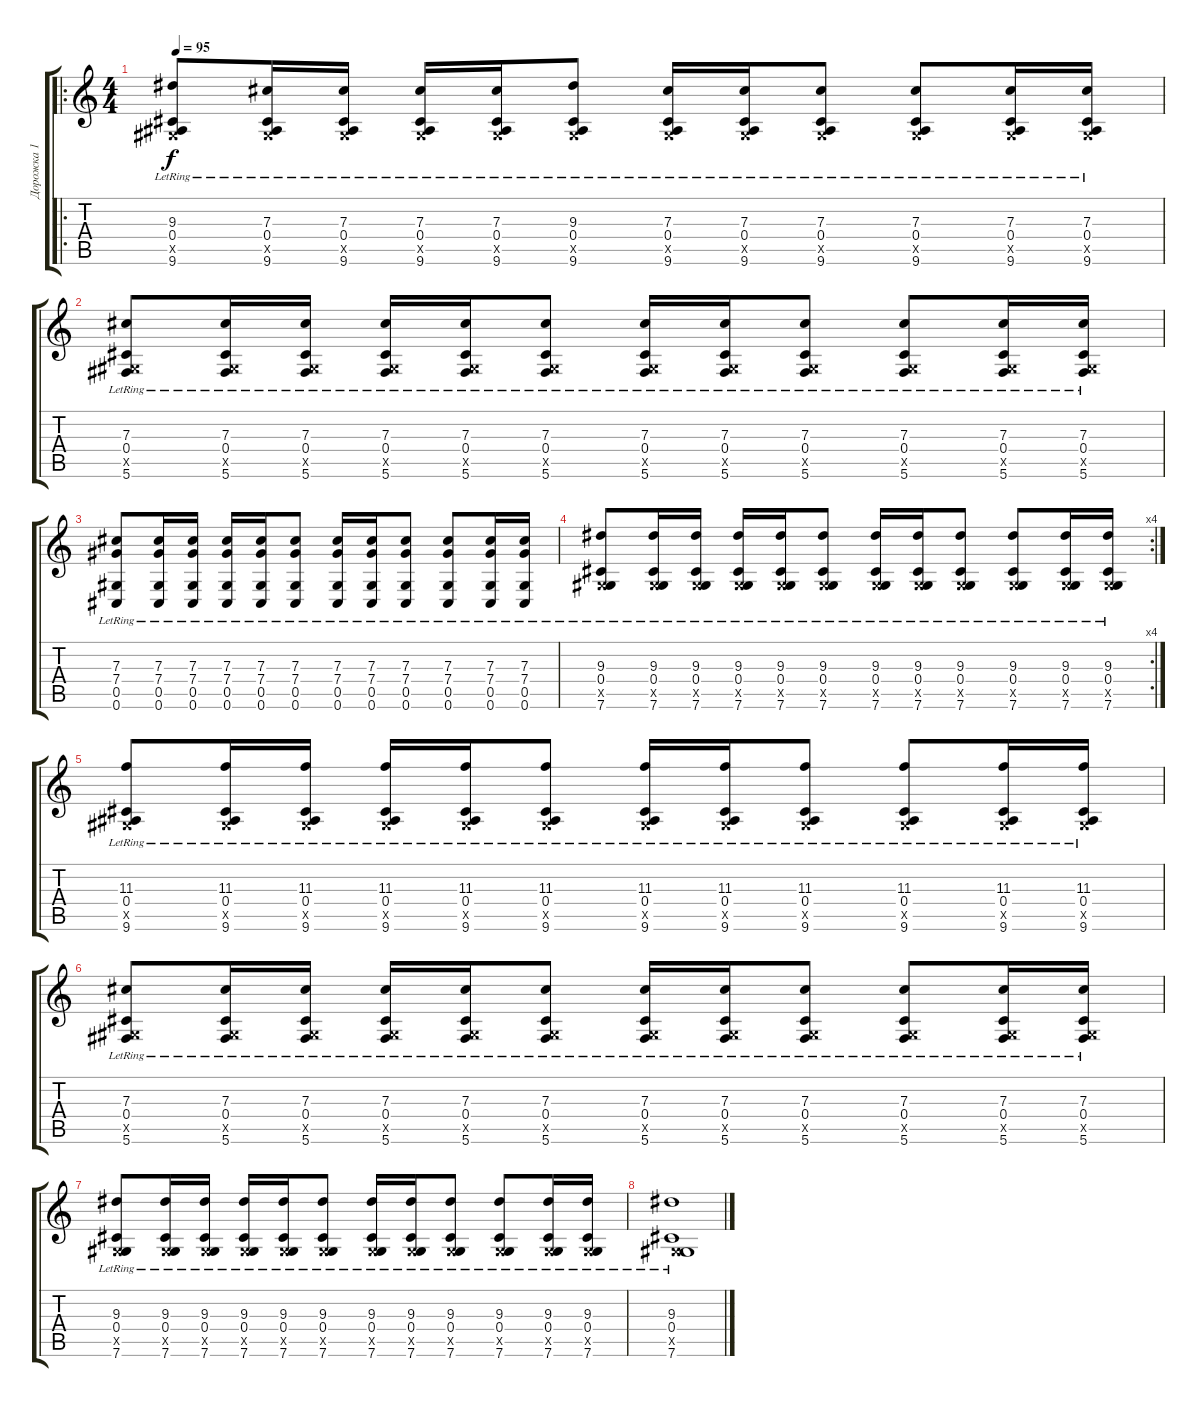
\track ("Дорожка 1" "Дорожка 1") {instrument acousticguitarnylon}
\staff {score tabs}
\tuning (Eb4 Bb3 Gb3 Db3 Ab2 Db2) {hide}
\ro
\ts (4 4)
\tempo 95
\clef g2
\ks c
(9.3{lr} 0.4{lr} 0.5{x} 9.6{lr}).8{dy f} (7.3{lr} 0.4{lr} 0.5{x} 9.6{lr}).16 (7.3{lr} 0.4{lr} 0.5{x} 9.6{lr}).16 (7.3{lr} 0.4{lr} 0.5{x} 9.6{lr}).16 (7.3{lr} 0.4{lr} 0.5{x} 9.6{lr}).16 (9.3{lr} 0.4{lr} 0.5{x} 9.6{lr}).8 (7.3{lr} 0.4{lr} 0.5{x} 9.6{lr}).16 (7.3{lr} 0.4{lr} 0.5{x} 9.6{lr}).16 (7.3{lr} 0.4{lr} 0.5{x} 9.6{lr}).8 (7.3{lr} 0.4{lr} 0.5{x} 9.6{lr}).8 (7.3{lr} 0.4{lr} 0.5{x} 9.6{lr}).16 (7.3{lr} 0.4{lr} 0.5{x} 9.6{lr}).16 |
(7.3{lr} 0.4{lr} 0.5{x} 5.6{lr}).8 (7.3{lr} 0.4{lr} 0.5{x} 5.6{lr}).16 (7.3{lr} 0.4{lr} 0.5{x} 5.6{lr}).16 (7.3{lr} 0.4{lr} 0.5{x} 5.6{lr}).16 (7.3{lr} 0.4{lr} 0.5{x} 5.6{lr}).16 (7.3{lr} 0.4{lr} 0.5{x} 5.6{lr}).8 (7.3{lr} 0.4{lr} 0.5{x} 5.6{lr}).16 (7.3{lr} 0.4{lr} 0.5{x} 5.6{lr}).16 (7.3{lr} 0.4{lr} 0.5{x} 5.6{lr}).8 (7.3{lr} 0.4{lr} 0.5{x} 5.6{lr}).8 (7.3{lr} 0.4{lr} 0.5{x} 5.6{lr}).16 (7.3{lr} 0.4{lr} 0.5{x} 5.6{lr}).16 |
(7.3{lr} 7.4{lr} 0.5{lr} 0.6{lr}).8 (7.3{lr} 7.4{lr} 0.5{lr} 0.6{lr}).16 (7.3{lr} 7.4{lr} 0.5{lr} 0.6{lr}).16 (7.3{lr} 7.4{lr} 0.5{lr} 0.6{lr}).16 (7.3{lr} 7.4{lr} 0.5{lr} 0.6{lr}).16 (7.3{lr} 7.4{lr} 0.5{lr} 0.6{lr}).8 (7.3{lr} 7.4{lr} 0.5{lr} 0.6{lr}).16 (7.3{lr} 7.4{lr} 0.5{lr} 0.6{lr}).16 (7.3{lr} 7.4{lr} 0.5{lr} 0.6{lr}).8 (7.3{lr} 7.4{lr} 0.5{lr} 0.6{lr}).8 (7.3{lr} 7.4{lr} 0.5{lr} 0.6{lr}).16 (7.3{lr} 7.4{lr} 0.5{lr} 0.6{lr}).16 |
\rc 4
(9.3{lr} 0.4{lr} 0.5{x} 7.6{lr}).8 (9.3{lr} 0.4{lr} 0.5{x} 7.6{lr}).16 (9.3{lr} 0.4{lr} 0.5{x} 7.6{lr}).16 (9.3{lr} 0.4{lr} 0.5{x} 7.6{lr}).16 (9.3{lr} 0.4{lr} 0.5{x} 7.6{lr}).16 (9.3{lr} 0.4{lr} 0.5{x} 7.6{lr}).8 (9.3{lr} 0.4{lr} 0.5{x} 7.6{lr}).16 (9.3{lr} 0.4{lr} 0.5{x} 7.6{lr}).16 (9.3{lr} 0.4{lr} 0.5{x} 7.6{lr}).8 (9.3{lr} 0.4{lr} 0.5{x} 7.6{lr}).8 (9.3{lr} 0.4{lr} 0.5{x} 7.6{lr}).16 (9.3{lr} 0.4{lr} 0.5{x} 7.6{lr}).16 |
(11.3{lr} 0.4{lr} 0.5{x} 9.6{lr}).8 (11.3{lr} 0.4{lr} 0.5{x} 9.6{lr}).16 (11.3{lr} 0.4{lr} 0.5{x} 9.6{lr}).16 (11.3{lr} 0.4{lr} 0.5{x} 9.6{lr}).16 (11.3{lr} 0.4{lr} 0.5{x} 9.6{lr}).16 (11.3{lr} 0.4{lr} 0.5{x} 9.6{lr}).8 (11.3{lr} 0.4{lr} 0.5{x} 9.6{lr}).16 (11.3{lr} 0.4{lr} 0.5{x} 9.6{lr}).16 (11.3{lr} 0.4{lr} 0.5{x} 9.6{lr}).8 (11.3{lr} 0.4{lr} 0.5{x} 9.6{lr}).8 (11.3{lr} 0.4{lr} 0.5{x} 9.6{lr}).16 (11.3{lr} 0.4{lr} 0.5{x} 9.6{lr}).16 |
(7.3{lr} 0.4{lr} 0.5{x} 5.6{lr}).8 (7.3{lr} 0.4{lr} 0.5{x} 5.6{lr}).16 (7.3{lr} 0.4{lr} 0.5{x} 5.6{lr}).16 (7.3{lr} 0.4{lr} 0.5{x} 5.6{lr}).16 (7.3{lr} 0.4{lr} 0.5{x} 5.6{lr}).16 (7.3{lr} 0.4{lr} 0.5{x} 5.6{lr}).8 (7.3{lr} 0.4{lr} 0.5{x} 5.6{lr}).16 (7.3{lr} 0.4{lr} 0.5{x} 5.6{lr}).16 (7.3{lr} 0.4{lr} 0.5{x} 5.6{lr}).8 (7.3{lr} 0.4{lr} 0.5{x} 5.6{lr}).8 (7.3{lr} 0.4{lr} 0.5{x} 5.6{lr}).16 (7.3{lr} 0.4{lr} 0.5{x} 5.6{lr}).16 |
(9.3{lr} 0.4{lr} 0.5{x} 7.6{lr}).8 (9.3{lr} 0.4{lr} 0.5{x} 7.6{lr}).16 (9.3{lr} 0.4{lr} 0.5{x} 7.6{lr}).16 (9.3{lr} 0.4{lr} 0.5{x} 7.6{lr}).16 (9.3{lr} 0.4{lr} 0.5{x} 7.6{lr}).16 (9.3{lr} 0.4{lr} 0.5{x} 7.6{lr}).8 (9.3{lr} 0.4{lr} 0.5{x} 7.6{lr}).16 (9.3{lr} 0.4{lr} 0.5{x} 7.6{lr}).16 (9.3{lr} 0.4{lr} 0.5{x} 7.6{lr}).8 (9.3{lr} 0.4{lr} 0.5{x} 7.6{lr}).8 (9.3{lr} 0.4{lr} 0.5{x} 7.6{lr}).16 (9.3{lr} 0.4{lr} 0.5{x} 7.6{lr}).16 |
(9.3{lr} 0.4{lr} 0.5{x} 7.6{lr}).1
